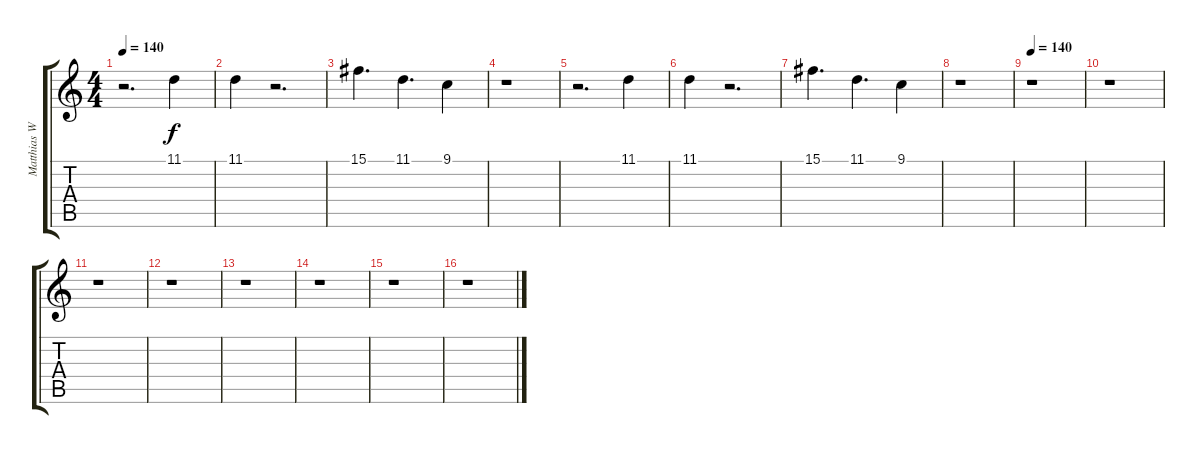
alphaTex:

\track ("Matthias Wiesner" "Matthias W") {instrument honkytonkpiano}
\staff {score tabs}
\tuning (Eb4 Bb3 Gb3 Db3 Ab2 Eb2) {hide}
\ts (4 4)
\tempo 140
\tempo 135
\tempo 140
\clef g2
\ks c
r.2{d dy f instrument honkytonkpiano} 11.1.4 |
11.1.4 r.2{d} |
15.1.4{d} 11.1.4{d} 9.1.4 |
r.1 |
r.2{d} 11.1.4 |
11.1.4 r.2{d} |
15.1.4{d} 11.1.4{d} 9.1.4 |
r.1 |
\tempo 140
r.1 |
r.1 |
r.1 |
r.1 |
r.1 |
r.1 |
r.1 |
r.1
